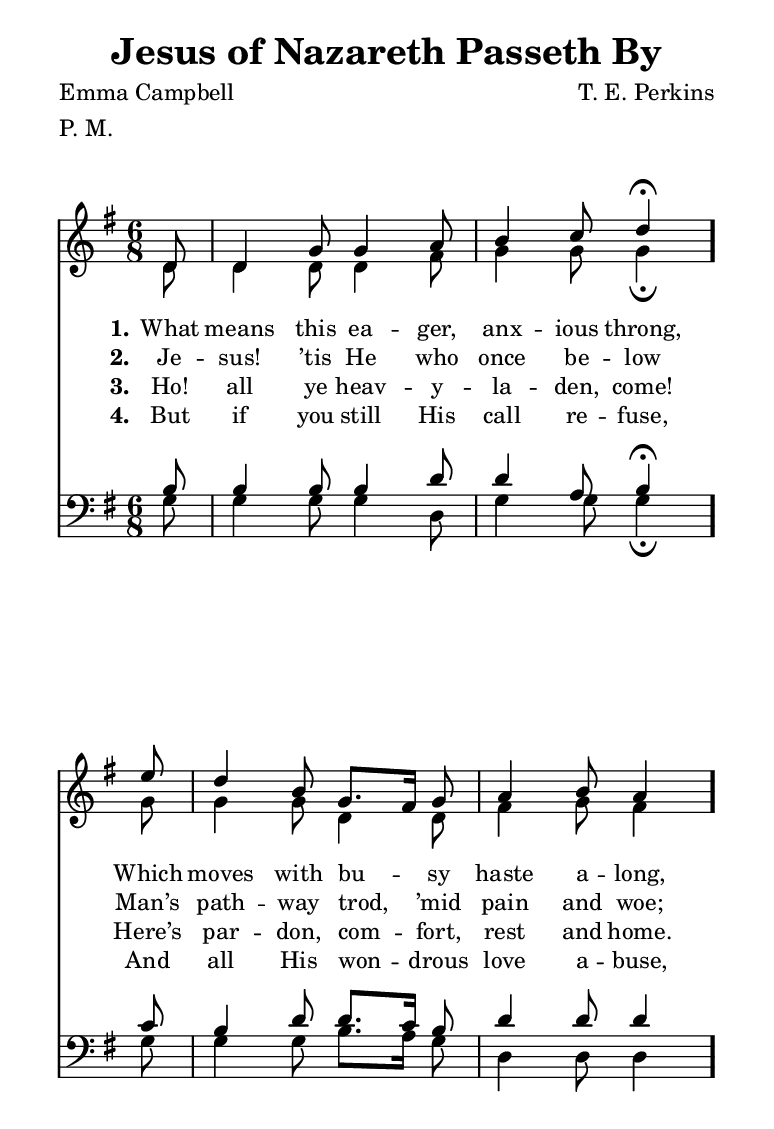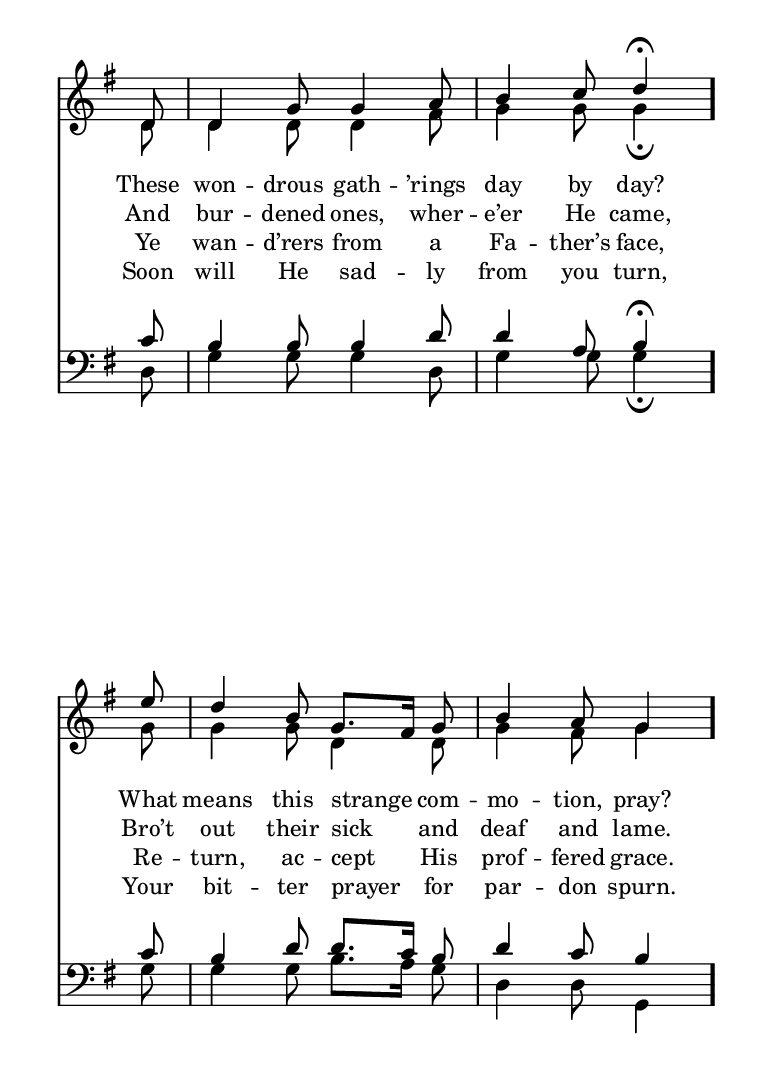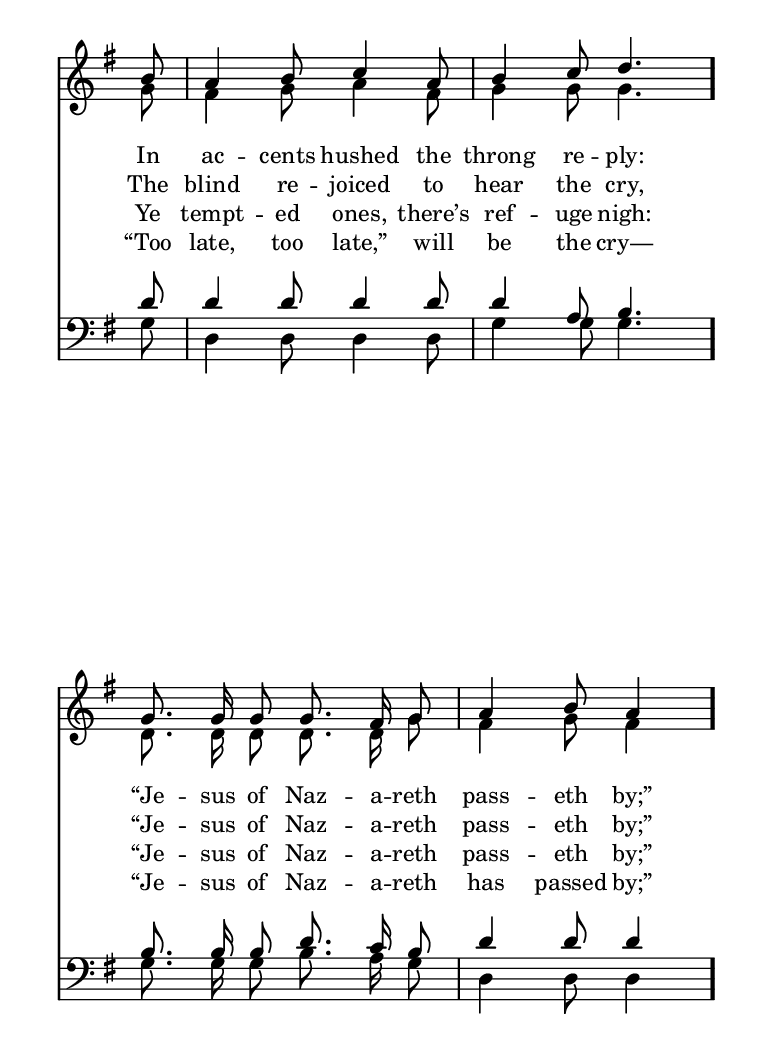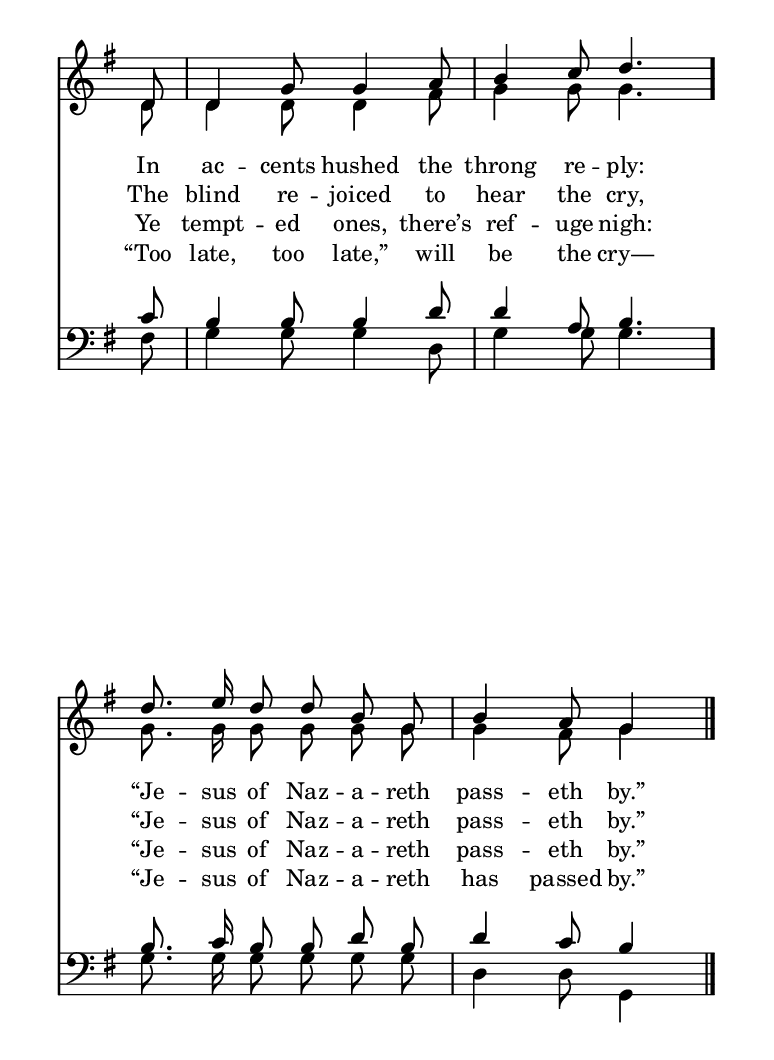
\include "common/global.ily"
\paper {
  \include "common/paper.ily"
  %ragged-bottom = ##t
  %ragged-last-bottom = ##t
  %systems-per-page = ##f
  %page-count = ##f
}

\header{
  hymnnumber = "20"
  title = "Jesus of Nazareth Passeth By"
  tunename = ""
  meter = "P. M."
  poet = "Emma Campbell"
  composer = "T. E. Perkins"
  %copyright = ""
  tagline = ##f
}

% for fermata in MIDI
ta = { \tempo 4=86 }
tb = { \tempo 4=43 }

patternAA = { \ta c8 | c4 c8 c4 c8      | c4 c8 \tb c4 \fermata \ta } %
patternAB = { \ta c8 | c4 c8 c4 c8      | c4 c8 c4.                 } %

patternBA = { \ta c8 | c4 c8 c8.[ c16] c8 | c4 c8 c4                  } %
patternBB = { \ta c8 | c4 c8 c4 c8      | c4 c8 c4                  } %

patternCA = { \ta c8. c16 c8 c8. c16 c8 | c4 c8 c4 } %
patternCB = { \ta c8. c16 c8 c8 c8 c8   | c4 c8 c4 } %

global = {
  \include "common/overrides.ily"
  \override Staff.TimeSignature.style = #'numbered
  \time 6/8
  \override Score.MetronomeMark.transparent = ##t % hide all fermata changes too
  \ta
  \key g \major
  \partial 8
  \autoBeamOff
}

notesSoprano = {
\global
\relative c' {

  \changePitch \patternAA { d  | d g g a     | b c d }
  \changePitch \patternBA { e  | d b g fis g | a b a }
  \changePitch \patternAA { d, | d g g a     | b c d }
  \changePitch \patternBA { e  | d b g fis g | b a g }

  \changePitch \patternAB { b              | a b c a | b c d }
  \changePitch \patternCA { g, g g g fis g | a b a   }
  \changePitch \patternAB { d,             | d g g a | b c d }
  \changePitch \patternCB { d e d d b g    | b a g   }

  \bar "|."

}
}

notesAlto = {
\global
\relative e' {

  \changePitch \patternAA { d | d d d fis | g g g     }
  \changePitch \patternBB { g | g g d d   | fis g fis }
  \changePitch \patternAA { d | d d d fis | g g g     }
  \changePitch \patternBB { g | g g d d   | g fis g   }

  \changePitch \patternAB { g           | fis g a fis | g g g }
  \changePitch \patternCA { d d d d d g | fis g fis   }
  \changePitch \patternAB { d           | d d d fis   | g g g }
  \changePitch \patternCB { g g g g g g | g fis g     }

}
}

notesTenor = {
\global
\relative a {

  \changePitch \patternAA { b | b b b d   | d a b }
  \changePitch \patternBA { c | b d d c b | d d d }
  \changePitch \patternAA { c | b b b d   | d a b }
  \changePitch \patternBA { c | b d d c b | d c b }

  \changePitch \patternAB { d           | d d d d | d a b }
  \changePitch \patternCA { b b b d c b | d d d   }
  \changePitch \patternAB { c           | b b b d | d a b }
  \changePitch \patternCB { b c b b d b | d c b   }

}
}

notesBass = {
\global
\relative f {

  \changePitch \patternAA { g | g g g d   | g g g  }
  \changePitch \patternBA { g | g g b a g | d d d  }
  \changePitch \patternAA { d | g g g d   | g g g  }
  \changePitch \patternBA { g | g g b a g | d d g, }

  \changePitch \patternAB { g'          | d d d d | g g g }
  \changePitch \patternCA { g g g b a g | d d d   }
  \changePitch \patternAB { fis g g g d | g g g   }
  \changePitch \patternCB { g g g g g g | d d g,  }

}
}

wordsA = \lyricmode {
\set stanza = "1."

What means this ea -- ger, anx -- ious throng, \bar "."
Which moves with bu -- sy haste a -- long, \bar "." \break
These won -- drous gath -- ’rings day by day? \bar "."
What means this strange com -- mo -- tion, pray? \bar "." \break
In ac -- cents hushed the throng re -- ply: \bar "."
“Je -- sus of Naz -- a -- reth pass -- eth by;” \bar "." \break
In ac -- cents hushed the throng re -- ply: \bar "."
“Je -- sus of Naz -- a -- reth pass -- eth by.” \bar "." \break

}

wordsB = \lyricmode {
\set stanza = "2."

Je -- sus! ’tis He who once be -- low
Man’s path -- way trod, ’mid pain and woe;
And bur -- dened ones, wher -- e’er He came,
Bro’t out their sick and deaf and lame.
The blind re -- joiced to hear the cry,
“Je -- sus of Naz -- a -- reth pass -- eth by;”
The blind re -- joiced to hear the cry,
“Je -- sus of Naz -- a -- reth pass -- eth by.”

}

wordsC = \lyricmode {
\set stanza = "3."

Ho! all ye heav -- y -- la -- den, come!
Here’s par -- don, com -- fort, rest and home.
Ye wan -- d’rers from a Fa -- ther’s face,
Re -- turn, ac -- cept His prof -- fered grace.
Ye tempt -- ed ones, there’s ref -- uge nigh:
“Je -- sus of Naz -- a -- reth pass -- eth by;”
Ye tempt -- ed ones, there’s ref -- uge nigh:
“Je -- sus of Naz -- a -- reth pass -- eth by.”

}

wordsD = \lyricmode {
\set stanza = "4."

But if you still His call re -- fuse,
And all His won -- drous love a -- buse,
Soon will He sad -- ly from you turn,
Your bit -- ter prayer for par -- don spurn.
“Too late, too late,” will be the cry—
“Je -- sus of Naz -- a -- reth has passed by;”
“Too late, too late,” will be the cry—
“Je -- sus of Naz -- a -- reth has passed by.”

}

\score {
  \context ChoirStaff <<
    \context Staff = upper <<
      \set ChoirStaff.systemStartDelimiter = #'SystemStartBar
      \context Voice  = sopranos { \voiceOne << \notesSoprano >> }
      \context Voice  = altos { \voiceTwo << \notesAlto >> }
      \context Lyrics = one   \lyricsto sopranos \wordsA
      \context Lyrics = two   \lyricsto sopranos \wordsB
      \context Lyrics = three \lyricsto sopranos \wordsC
      \context Lyrics = four  \lyricsto sopranos \wordsD
      %\context Lyrics = five  \lyricsto sopranos \wordsE
    >>
    \context Staff = men <<
      \clef bass
      \context Voice  = tenors { \voiceOne << \notesTenor >> }
      \context Voice  = basses { \voiceTwo << \notesBass >> }
    >>
  >>
  \layout {
    \include "common/layout.ily"
  }
  \midi{
    \include "common/midi.ily"
  }
}

\version "2.19.49"  % necessary for upgrading to future LilyPond versions.

% vi:set et ts=2 sw=2 ai nocindent syntax=lilypond:
